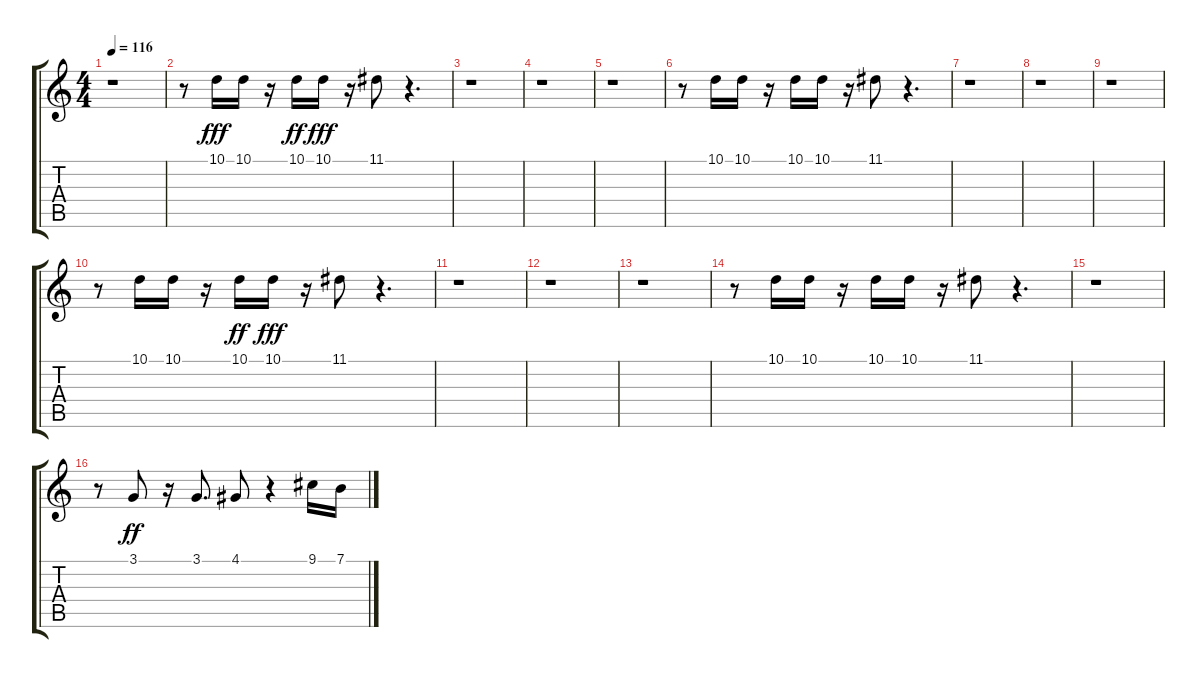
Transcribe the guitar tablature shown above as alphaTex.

\track "" {instrument lead1square}
\staff {score tabs}
\tuning (E4 B3 G3 D3 A2 E2) {hide}
\ts (4 4)
\tempo 116
\clef g2
\ks c
r.1{dy fff} |
r.8 10.1.16 10.1.16 r.16 10.1.16{dy ff} 10.1.16{dy fff} r.16 11.1.8 r.4{d} |
r.1 |
r.1 |
r.1 |
r.8 10.1.16 10.1.16 r.16 10.1.16 10.1.16 r.16 11.1.8 r.4{d} |
r.1 |
r.1 |
r.1 |
r.8 10.1.16 10.1.16 r.16 10.1.16{dy ff} 10.1.16{dy fff} r.16 11.1.8 r.4{d} |
r.1 |
r.1 |
r.1 |
r.8 10.1.16 10.1.16 r.16 10.1.16 10.1.16 r.16 11.1.8 r.4{d} |
r.1 |
r.8 3.1.8{dy ff} r.16 3.1.8{d} 4.1.8 r.4 9.1.16 7.1.16
